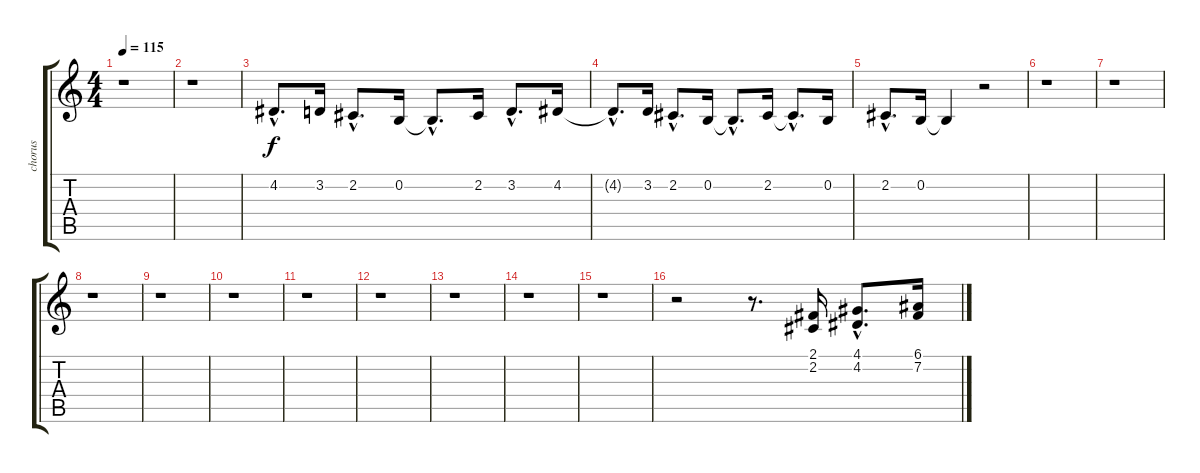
\track ("chorus" "chorus") {instrument oboe}
\staff {score tabs}
\tuning (E4 B3 G3 D3 A2 E2) {hide}
\ts (4 4)
\tempo 115
\clef g2
\ks c
r.1{dy f} |
r.1 |
4.2{hac}.8{d} 3.2.16 2.2{hac}.8{d} 0.2.16 0.2{hac t}.8{d} 2.2.16 3.2{hac}.8{d} 4.2.16 |
4.2{hac t}.8{d} 3.2.16 2.2{hac}.8{d} 0.2.16 0.2{hac t}.8{d} 2.2.16 2.2{hac t}.8{d} 0.2.16 |
2.2{hac}.8{d} 0.2.16 0.2{t}.4 r.2 |
r.1 |
r.1 |
r.1 |
r.1 |
r.1 |
r.1 |
r.1 |
r.1 |
r.1 |
r.1 |
r.2 r.8{d} (2.1 2.2).16 (4.1{hac} 4.2{hac}).8{d} (6.1 7.2).16
